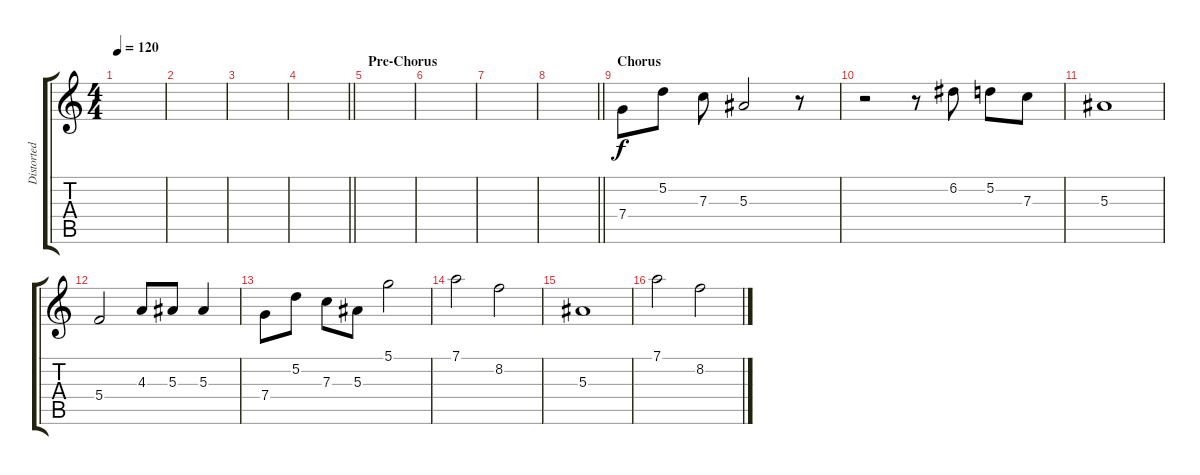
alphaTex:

\track ("Distorted Lead" "Distorted ") {instrument distortionguitar}
\staff {score tabs}
\tuning (D4 A3 F3 C3 G2 D2) {hide}
\ts (4 4)
\tempo 120
\clef g2
\ks c
|
|
|
\barLineRight lightlight
|
\section ("" "Pre-Chorus")
|
|
|
\barLineRight lightlight
|
\section ("" "Chorus")
7.4.8 5.2.8 7.3.8 5.3.2 r.8 |
r.2 r.8 6.2.8 5.2.8 7.3.8 |
5.3.1 |
5.4.2 4.3.8 5.3.8 5.3.4 |
7.4.8 5.2.8 7.3.8 5.3.8 5.1.2 |
7.1.2 8.2.2 |
5.3.1 |
7.1.2 8.2.2
